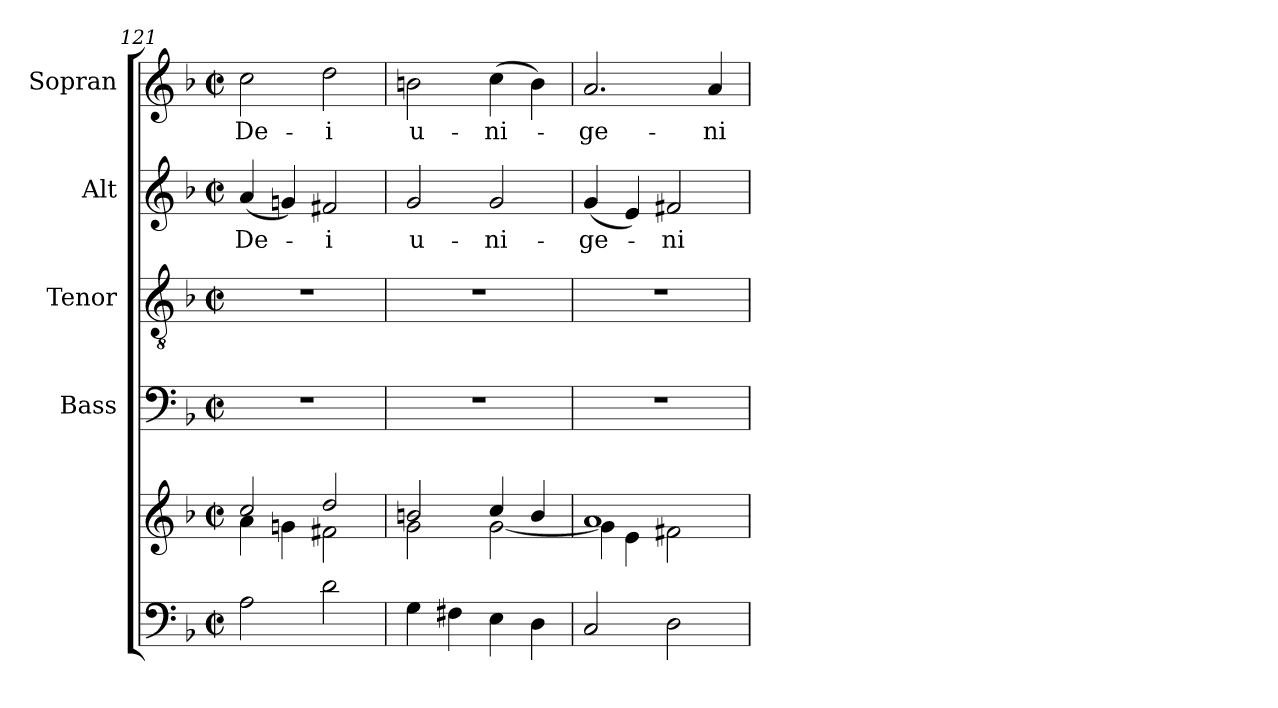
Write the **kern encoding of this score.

**kern	**kern	**kern	**kern	**kern	**text	**kern	**text
*part5	*part5	*part4	*part3	*part2	*part2	*part1	*part1
*staff6	*staff5	*staff4	*staff3	*staff2	*staff2	*staff1	*staff1
*	*	*I"Bass	*I"Tenor	*I"Alt	*	*I"Sopran	*
*	*	*I'B.	*I'T.	*I'A.	*	*I'S.	*
!!LO:LB:g=z
*clefF4	*clefG2	*clefF4	*clefGv2	*clefG2	*	*clefG2	*
*k[b-]	*k[b-]	*k[b-]	*k[b-]	*k[b-]	*	*k[b-]	*
*F:	*F:	*F:	*F:	*F:	*	*F:	*
*M2/2	*M2/2	*M2/2	*M2/2	*M2/2	*	*M2/2	*
*met(c|)	*met(c|)	*met(c|)	*met(c|)	*met(c|)	*	*met(c|)	*
=121	=121	=121	=121	=121	=121	=121	=121
*	*^	*	*	*	*	*	*
!	!	!	!	!	!	!LO:LY:b	!	!LO:LY:b
2A\	2cc/	4a\	1r	1r	(<4a/	De-	2cc\	De-
.	.	4gn\	.	.	4gn/)	.	.	.
!	!	!	!	!	!	!LO:LY:b	!	!LO:LY:b
2d\	2dd/	2f#X\	.	.	2f#X/	-i	2dd\	-i
=122	=122	=122	=122	=122	=122	=122	=122	=122
!	!	!	!	!	!	!LO:LY:b	!	!LO:LY:b
4G\	2bn/	2g\	1r	1r	2g/	u-	2bn\	u-
4F#X\	.	.	.	.	.	.	.	.
!	!	!	!	!	!	!LO:LY:b	!	!LO:LY:b
4E\	4cc/	[<2g\	.	.	2g/	-ni-	(>4cc\	-ni-
4D\	4b/	.	.	.	.	.	4b\)	.
=123	=123	=123	=123	=123	=123	=123	=123	=123
!	!	!	!	!	!	!LO:LY:b	!	!LO:LY:b
2C/	1a	4g\]	1r	1r	(<4g/	-ge-	2.a/	-ge-
.	.	4e\	.	.	4e/)	.	.	.
!	!	!	!	!	!	!LO:LY:b	!	!
2D\	.	2f#X\	.	.	2f#X/	-ni-	.	.
!	!	!	!	!	!	!	!	!LO:LY:b
.	.	.	.	.	.	.	4a/	-ni-
*	*v	*v	*	*	*	*	*	*
=	=	=	=	=	=	=	=
*-	*-	*-	*-	*-	*-	*-	*-
